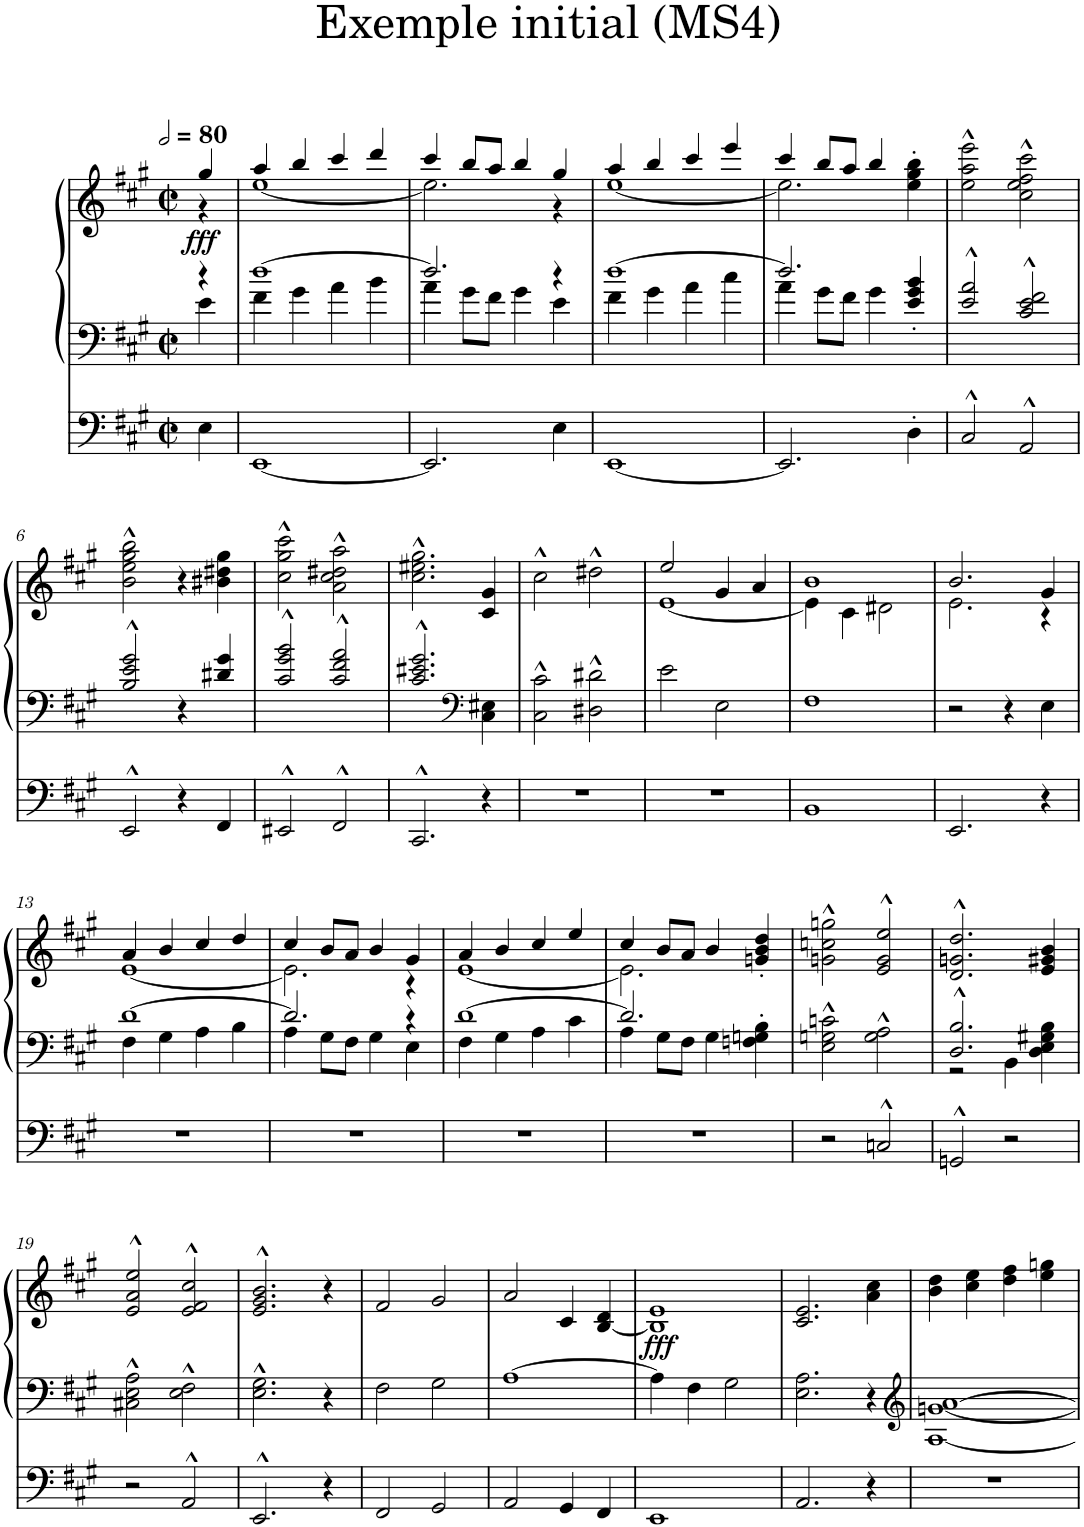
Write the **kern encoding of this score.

**kern	**kern	**kern	**dynam
*part1	*part1	*part1	*part1
*staff3	*staff2	*staff1	*staff1/2/3
*I"Orgue	*	*	*
*I'Org.	*	*	*
*clefF4	*clefF4	*clefG2	*
*k[f#c#g#]	*k[f#c#g#]	*k[f#c#g#]	*
*M2/2	*M2/2	*M2/2	*
*met(c|)	*met(c|)	*met(c|)	*
*MM160	*MM160	*MM160	*
=	=	=	=
*	*^	*^	*
!	!	!	!	!	!LO:DY:b
4E\	4r	4e\	4gg#/	4r	fff
=1	=1	=1	=1	=1	=1
[1EE	[>1dd	4f#\	4aa/	[<1ee	.
.	.	4g#\	4bb/	.	.
.	.	4a\	4ccc#/	.	.
.	.	4b\	4ddd/	.	.
=2	=2	=2	=2	=2	=2
2.EE/]	2.dd/]	4a\	4ccc#/	2.ee\]	.
.	.	8g#\L	8bb/L	.	.
.	.	8f#\J	8aa/J	.	.
.	.	4g#\	4bb/	.	.
4E\	4r	4e\	4gg#/	4r	.
=3	=3	=3	=3	=3	=3
[1EE	[>1dd	4f#\	4aa/	[<1ee	.
.	.	4g#\	4bb/	.	.
.	.	4a\	4ccc#/	.	.
.	.	4cc#\	4eee/	.	.
=4	=4	=4	=4	=4	=4
2.EE/]	2.dd/]	4a\	4ccc#/	2.ee\]	.
.	.	8g#\L	8bb/L	.	.
.	.	8f#\J	8aa/J	.	.
.	.	4g#\	4bb/	.	.
4D'\	4e/' 4g#/' 4b/'	4ryy	4ee\' 4gg#\' 4bb\'	4ryy	.
*	*v	*v	*	*	*
*	*	*v	*v	*
=5	=5	=5	=5
2C#^^/	2e/^^ 2a/^^	2ee\^^ 2aa\^^ 2eee\^^	.
2AA^^/	2c#/^^ 2e/^^ 2f#/^^	2cc#\^^ 2ee\^^ 2ff#\^^ 2ccc#\^^	.
!!LO:LB:g=z
=6	=6	=6	=6
2EE^^/	2B/^^ 2e/^^ 2g#/^^	2b\^^ 2ee\^^ 2gg#\^^ 2bb\^^	.
4r	4r	4r	.
4FF#/	4d#X/ 4g#/	4b#X\ 4dd#X\ 4gg#\	.
=7	=7	=7	=7
2EE#X^^/	2c#/^^ 2g#/^^ 2b/^^	2cc#\^^ 2gg#\^^ 2ccc#\^^	.
2FF#^^/	2c#/^^ 2f#/^^ 2a/^^	2a\^^ 2cc#\^^ 2dd#X\^^ 2aa\^^	.
=8	=8	=8	=8
2.CC#^^/	2.c#/^^ 2.e#X/^^ 2.g#/^^	2.cc#\^^ 2.ee#X\^^ 2.gg#\^^	.
*	*clefF4	*	*
4r	4C#\ 4E#X\	4c#/ 4g#/	.
=9	=9	=9	=9
1r	2C#\^^ 2c#\^^	2cc#^^\	.
.	2D#X\^^ 2d#X\^^	2dd#X^^\	.
=10	=10	=10	=10
*	*	*^	*
1r	2e\	2ee/	[<1e	.
.	2E\	4g#/	.	.
.	.	4a/	.	.
=11	=11	=11	=11	=11
1BB	1F#	1b	4e\]	.
.	.	.	4c#\	.
.	.	.	2d#X\	.
=12	=12	=12	=12	=12
2.EE/	2r	2.b/	2.e\	.
.	4r	.	.	.
4r	4E\	4g#/	4r	.
!!LO:LB:g=z	!!
=13	=13	=13	=13	=13
*	*^	*	*	*
1r	[>1d	4F#\	4a/	[<1e	.
.	.	4G#\	4b/	.	.
.	.	4A\	4cc#/	.	.
.	.	4B\	4dd/	.	.
=14	=14	=14	=14	=14	=14
1r	2.d/]	4A\	4cc#/	2.e\]	.
.	.	8G#\L	8b/L	.	.
.	.	8F#\J	8a/J	.	.
.	.	4G#\	4b/	.	.
.	4r	4E\	4g#/	4r	.
=15	=15	=15	=15	=15	=15
1r	[>1d	4F#\	4a/	[<1e	.
.	.	4G#\	4b/	.	.
.	.	4A\	4cc#/	.	.
.	.	4c#\	4ee/	.	.
=16	=16	=16	=16	=16	=16
1r	2.d/]	4A\	4cc#/	2.e\]	.
.	.	8G#\L	8b/L	.	.
.	.	8F#\J	8a/J	.	.
.	.	4G#\	4b/	.	.
.	4Fn\' 4Gn\' 4B\'	4ryy	4gn/' 4b/' 4dd/'	4ryy	.
*	*v	*v	*	*	*
*	*	*v	*v	*
=17	=17	=17	=17
2r	2E\^^ 2Gn\^^ 2cn\^^	2gn\^^ 2ccn\^^ 2ggn\^^	.
2Cn^^/	2G\^^ 2A\^^	2e/^^ 2g/^^ 2ee/^^	.
=18	=18	=18	=18
*	*^	*	*
2GGn^^/	2.D/^^ 2.B/^^	2r	2.d/^^ 2.gn/^^ 2.dd/^^	.
2r	.	4BB\	.	.
.	4D\ 4E\ 4G#X\ 4B\	4ryy	4e/ 4g#X/ 4b/	.
*	*v	*v	*	*
!!LO:LB:g=z
=19	=19	=19	=19
2r	2C#X\^^ 2E\^^ 2A\^^	2e/^^ 2a/^^ 2ee/^^	.
2AA^^/	2E\^^ 2F#\^^	2e/^^ 2f#/^^ 2cc#/^^	.
=20	=20	=20	=20
2.EE^^/	2.E\^^ 2.G#\^^	2.e/^^ 2.g#/^^ 2.b/^^	.
4r	4r	4r	.
=21	=21	=21	=21
2FF#/	2F#\	2f#/	.
2GG#/	2G#\	2g#/	.
=22	=22	=22	=22
2AA/	[1A	2a/	.
4GG#/	.	4c#/	.
4FF#/	.	[4B/ 4d/	.
=23	=23	=23	=23
!	!	!	!LO:DY:b
1EE	4A\]	1B] 1e	fff
.	4F#\	.	.
.	2G#\	.	.
=24	=24	=24	=24
2.AA/	2.E\ 2.A\	2.c#/ 2.e/	.
4r	4r	4a\ 4cc#\	.
=25	=25	=25	=25
*	*clefG2	*	*
1r	[1A [1gn [1a	4b\ 4dd\	.
.	.	4cc#\ 4ee\	.
.	.	4dd\ 4ff#\	.
.	.	4ee\ 4ggn\	.
=	=	=	=
*-	*-	*-	*-
